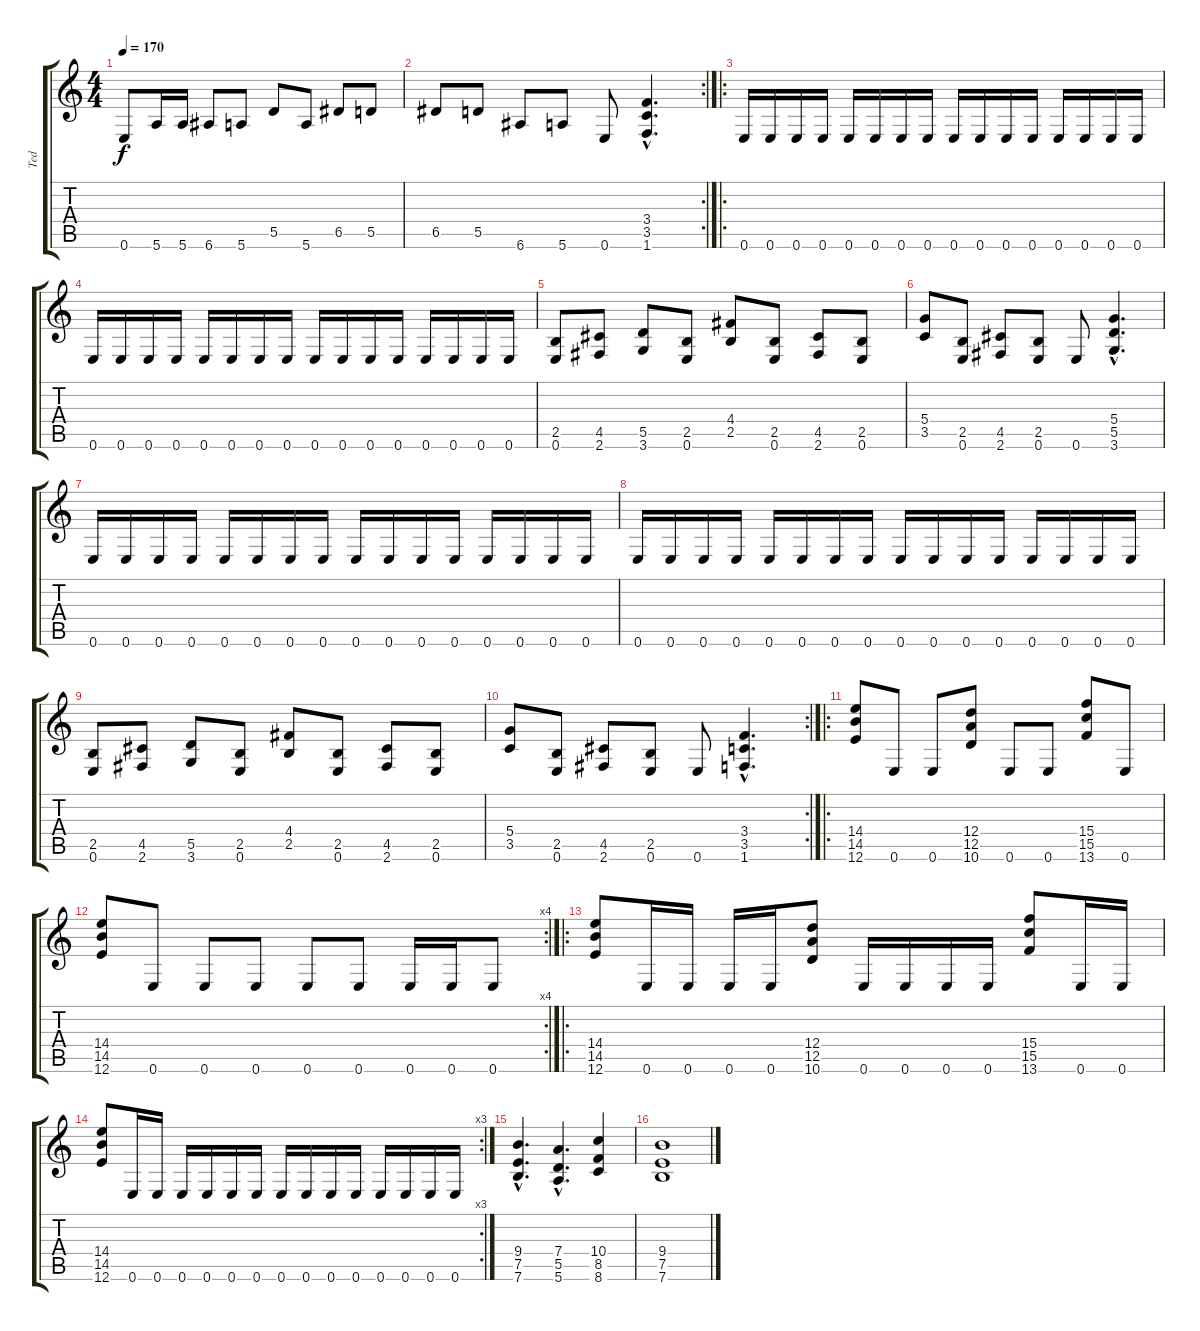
\track ("Ted" "Ted") {instrument distortionguitar}
\staff {score tabs}
\tuning (E4 B3 G3 D3 A2 E2) {hide}
\ts (4 4)
\tempo 170
\clef g2
\ks c
0.6.8{dy f} 5.6.16 5.6.16 6.6.8 5.6.8 5.5.8 5.6.8 6.5.8 5.5.8 |
\rc 2
6.5.8 5.5.8 6.6.8 5.6.8 0.6.8 (3.4{hac} 3.5{hac} 1.6{hac}).4{d} |
\ro
0.6.16 0.6.16 0.6.16 0.6.16 0.6.16 0.6.16 0.6.16 0.6.16 0.6.16 0.6.16 0.6.16 0.6.16 0.6.16 0.6.16 0.6.16 0.6.16 |
0.6.16 0.6.16 0.6.16 0.6.16 0.6.16 0.6.16 0.6.16 0.6.16 0.6.16 0.6.16 0.6.16 0.6.16 0.6.16 0.6.16 0.6.16 0.6.16 |
(2.5 0.6).8 (4.5 2.6).8 (5.5 3.6).8 (2.5 0.6).8 (4.4 2.5).8 (2.5 0.6).8 (4.5 2.6).8 (2.5 0.6).8 |
(5.4 3.5).8 (2.5 0.6).8 (4.5 2.6).8 (2.5 0.6).8 0.6.8 (5.4{hac} 5.5{hac} 3.6{hac}).4{d} |
0.6.16 0.6.16 0.6.16 0.6.16 0.6.16 0.6.16 0.6.16 0.6.16 0.6.16 0.6.16 0.6.16 0.6.16 0.6.16 0.6.16 0.6.16 0.6.16 |
0.6.16 0.6.16 0.6.16 0.6.16 0.6.16 0.6.16 0.6.16 0.6.16 0.6.16 0.6.16 0.6.16 0.6.16 0.6.16 0.6.16 0.6.16 0.6.16 |
(2.5 0.6).8 (4.5 2.6).8 (5.5 3.6).8 (2.5 0.6).8 (4.4 2.5).8 (2.5 0.6).8 (4.5 2.6).8 (2.5 0.6).8 |
\rc 2
(5.4 3.5).8 (2.5 0.6).8 (4.5 2.6).8 (2.5 0.6).8 0.6.8 (3.4{hac} 3.5{hac} 1.6{hac}).4{d} |
\ro
(14.4 14.5 12.6).8 0.6.8 0.6.8 (12.4 12.5 10.6).8 0.6.8 0.6.8 (15.4 15.5 13.6).8 0.6.8 |
\rc 4
(14.4 14.5 12.6).8 0.6.8 0.6.8 0.6.8 0.6.8 0.6.8 0.6.16 0.6.16 0.6.8 |
\ro
(14.4 14.5 12.6).8 0.6.16 0.6.16 0.6.16 0.6.16 (12.4 12.5 10.6).8 0.6.16 0.6.16 0.6.16 0.6.16 (15.4 15.5 13.6).8 0.6.16 0.6.16 |
\rc 3
(14.4 14.5 12.6).8 0.6.16 0.6.16 0.6.16 0.6.16 0.6.16 0.6.16 0.6.16 0.6.16 0.6.16 0.6.16 0.6.16 0.6.16 0.6.16 0.6.16 |
(9.4{hac} 7.5{hac} 7.6{hac}).4{d} (7.4{hac} 5.5{hac} 5.6{hac}).4{d} (10.4 8.5 8.6).4 |
(9.4 7.5 7.6).1
